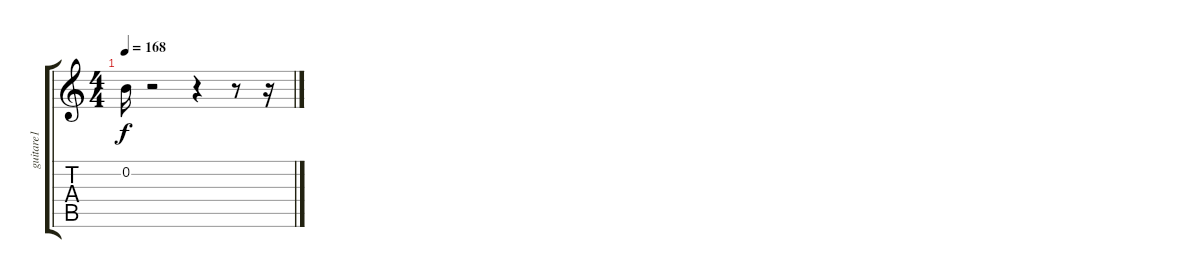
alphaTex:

\track ("guitare1" "guitare1") {instrument overdrivenguitar}
\staff {score tabs}
\tuning (E4 B3 G3 D3 A2 E2) {hide}
\ts (4 4)
\tempo 168
\clef g2
\ks c
0.2{t}.16{dy f} r.2 r.4 r.8 r.16
